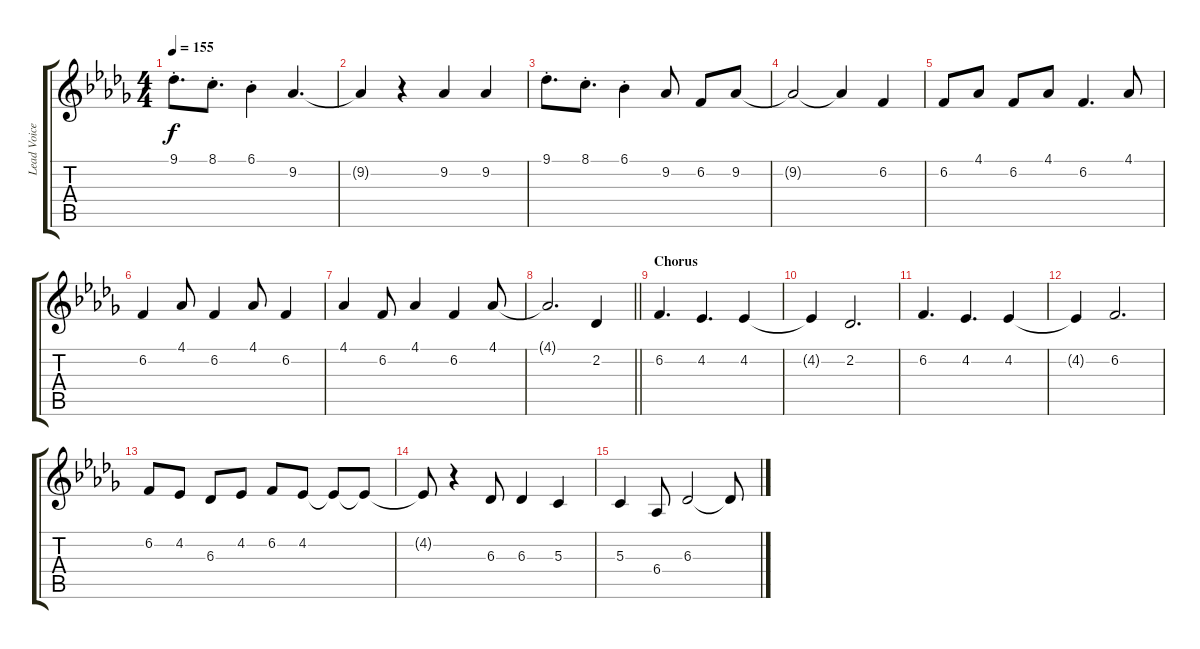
\track ("Lead Voice" "Lead Voice") {instrument trumpet}
\staff {score tabs}
\tuning (E4 B3 G3 D3 A2 E2) {hide}
\ts (4 4)
\tempo 155
\clef g2
\ks db
9.1{st}.8{d dy f} 8.1{st}.8{d} 6.1{st}.4 9.2.4{d} |
9.2{t}.4 r.4 9.2.4 9.2.4 |
9.1{st}.8{d} 8.1{st}.8{d} 6.1{st}.4 9.2.8 6.2.8 9.2.8 |
9.2{t}.2 9.2{t}.4 6.2.4 |
6.2.8 4.1.8 6.2.8 4.1.8 6.2.4{d} 4.1.8 |
6.2.4 4.1.8 6.2.4 4.1.8 6.2.4 |
4.1.4 6.2.8 4.1.4 6.2.4 4.1.8 |
\barLineRight lightlight
4.1{t}.2{d} 2.2.4 |
\section ("" "Chorus")
6.2.4{d} 4.2.4{d} 4.2.4 |
4.2{t}.4 2.2.2{d} |
6.2.4{d} 4.2.4{d} 4.2.4 |
4.2{t}.4 6.2.2{d} |
6.2.8 4.2.8 6.3.8 4.2.8 6.2.8 4.2.8 4.2{t}.8 4.2{t}.8 |
4.2{t}.8 r.4 6.3.8 6.3.4 5.3.4 |
5.3.4 6.4.8 6.3.2 6.3{t}.8
